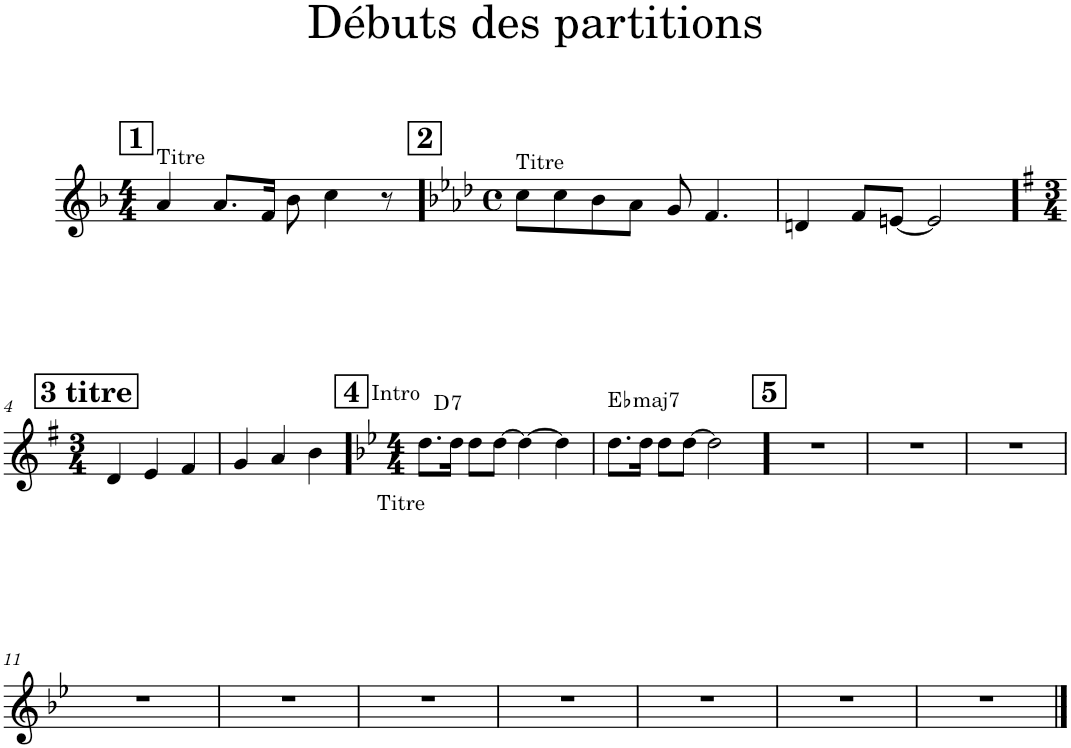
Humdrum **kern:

**kern	**harte
*part1	*part1
*staff1	*
*I"Hautbois	*
*I'Htbs.	*
*clefG2	*
*k[b-]	*
*M4/4	*
!!LO:REH:place=s1:a:B:cj:fs=14:t=1
=1	=1
!LO:TX:a:t=Titre	!
4a/	.
8.a/L	.
16f/Jk	.
8b-\	.
4cc\	.
8r	.
!!LO:REH:place=s1:a:B:cj:fs=14:t=2
=2!	=2!
*k[b-e-a-d-]	*
*M4/4	*
*met(c)	*
!LO:TX:a:t=Titre	!
8cc\L	.
8cc\	.
8b-\	.
8a-\J	.
8g/	.
4.f/	.
=3	=3
4dn/	.
8f/L	.
[8en/J	.
2e/]	.
!!LO:LB:g=z
!!LO:REH:place=s1:a:B:cj:fs=14:t=3 titre
=4!	=4!
*k[f#]	*
*M3/4	*
4d/	.
4e/	.
4f#/	.
=5	=5
4g/	.
4a/	.
4b\	.
!!LO:REH:place=s1:a:B:cj:fs=14:t=4
=6!	=6!
*k[b-e-]	*
*M4/4	*
!LO:TX:a:t=Intro	!
!LO:TX:b:t=Titre	!LO:H:kt=7
8.dd\L	D:7
16dd\Jk	.
8dd\L	.
[8dd\J	.
4dd\_	.
4dd\]	.
=7	=7
!	!LO:H:kt=maj7
8.dd\L	Eb:maj7
16dd\Jk	.
8dd\L	.
[8dd\J	.
2dd\]	.
!!LO:REH:place=s1:a:B:cj:fs=14:t=5
=8!	=8!
1r	.
=9	=9
1r	.
=10	=10
1r	.
!!LO:LB:g=z
=11	=11
1r	.
=12	=12
1r	.
=13	=13
1r	.
=14	=14
1r	.
=15	=15
1r	.
=16	=16
1r	.
=17	=17
1r	.
==	==
*-	*-
